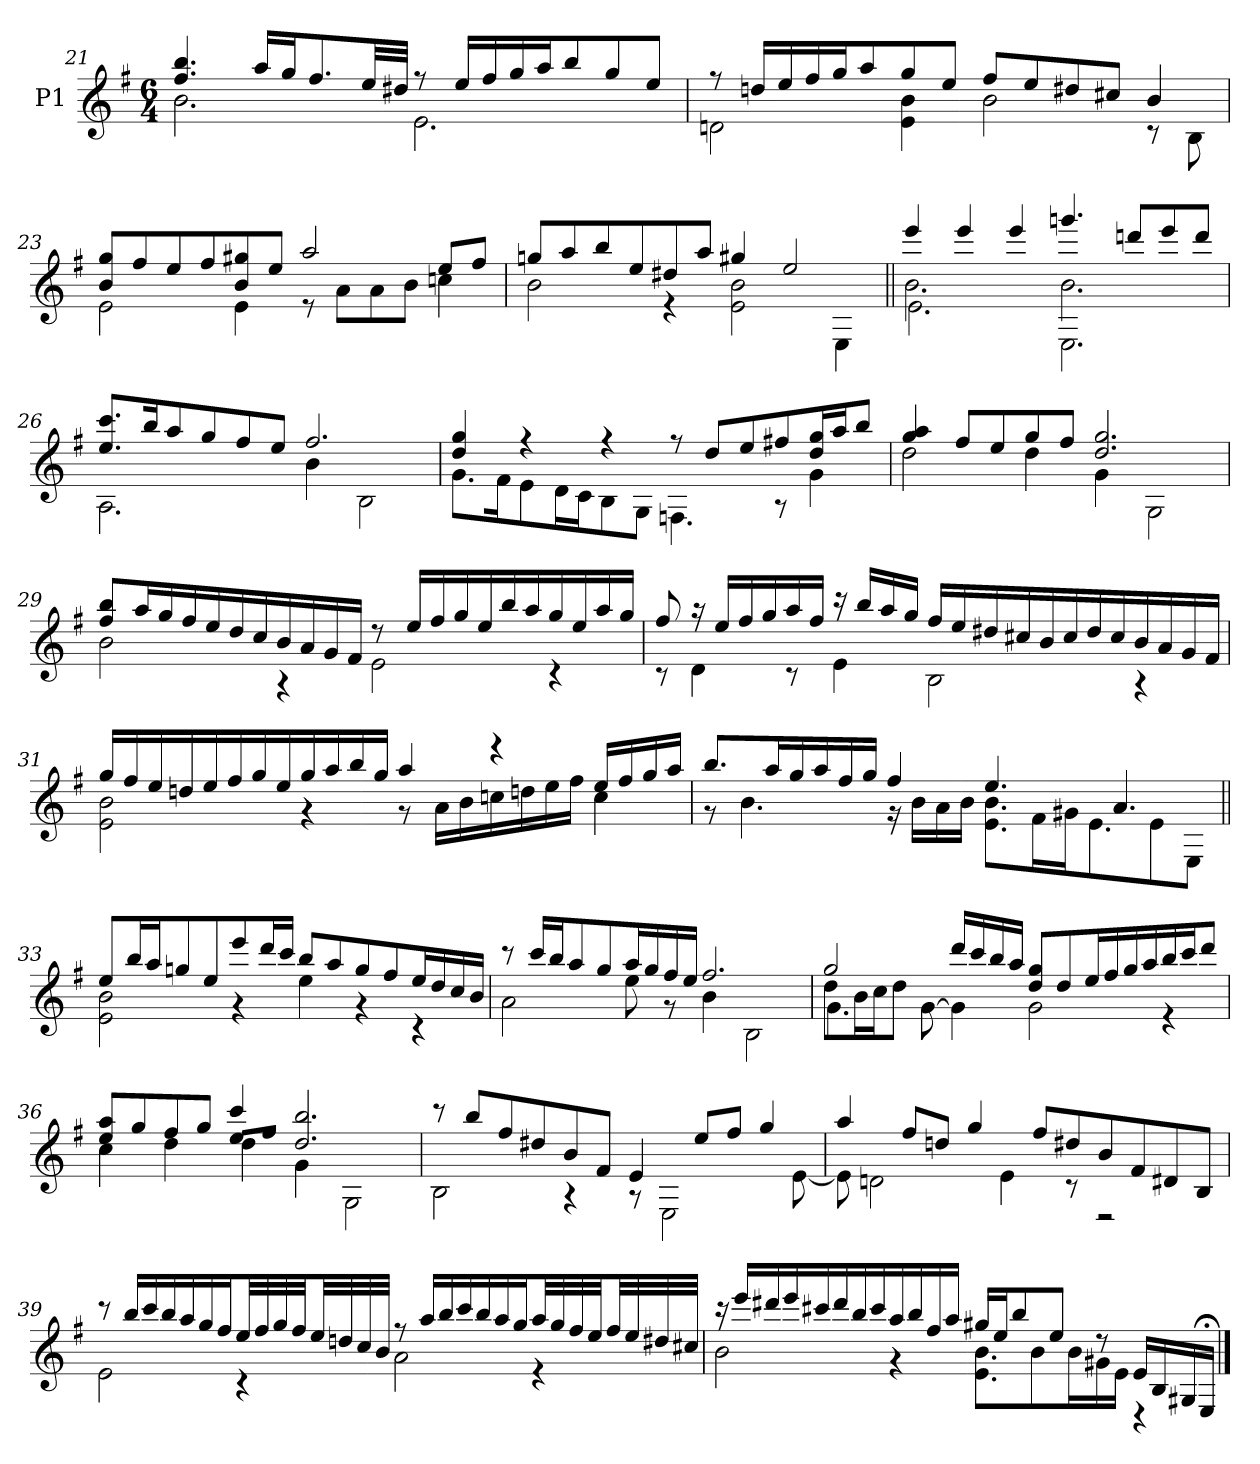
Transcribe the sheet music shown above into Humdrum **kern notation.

**kern
*part1
*staff1
*I"P1
!!LO:LB:g=z
*clefG2
*ITrd7c12
*k[f#]
*e:
*M6/4
=21
*^
4.f#i/ 4.bi	2.Bi\
16ai/LL	.
16gi/J	.
8.f#i/	.
32ei/LL	.
32d#Xi/JJJ	.
8r	2.Ei\
16ei/LL	.
16f#i/	.
16gi/	.
16ai/J	.
8bi/	.
8gi/	.
8ei/J	.
=22	=22
8r	2Dni\
16dni/LL	.
16ei/	.
16f#i/	.
16gi/J	.
8ai/	.
8gi/	4Ei\ 4Bi
8ei/J	.
8f#i/L	2Bi\
8ei/	.
8d#Xi/	.
8c#Xi/J	.
4Bi/	8r
.	8BBi\
!!LO:LB:g=z	!!
=23	=23
8Bi/ 8giL	2Ei\
8f#i/	.
8ei/	.
8f#i/	.
8Bi/ 8g#Xi	4Ei\
8ei/J	.
2ai/	8r
.	8Ai\L
.	8Ai\
.	8Bi\J
8ei/L	4cni\
8f#i/J	.
=24	=24
8gni/L	2Bi\
8ai/	.
8bi/	.
8ei/	.
8d#Xi/	4r
8ai/J	.
4g#Xi/	2Ei\ 2Bi
2ei/	.
.	4EEi\
!!LO:PB:g=z	!!
=25||	=25||
*	*^
4eei/	2.Bi\	2.Ei\
4eei/	.	.
4eei/	.	.
4.ggni/	2.Bi\	2.EEi\
8ddni/L	.	.
8eei/	.	.
8ddi/J	.	.
*	*v	*v
=26	=26
8.ei/ 8.cciL	2.AAi\
16bi/k	.
8ai/	.
8gi/	.
8f#i/	.
8ei/J	.
2.f#i/	4Bi\
.	2BBi\
=27	=27
4di/ 4gi	8.Gi\L
.	16F#i\k
4r	8Ei\
.	16Di\L
.	16Ci\J
4r	8BBi\
.	8GGi\J
8r	4.FFni\
8di/L	.
8ei/	.
8f#Xi/	8r
16di/ 16giL	4Gi\
16ai/J	.
8bi/J	.
!!LO:LB:g=z	!!
=28	=28
4gi/ 4ai	2di\
8f#i/L	.
8ei/	.
8gi/	4di\
8f#i/J	.
2.di/ 2.gi	4Gi\
.	2GGi\
=29	=29
8f#i/ 8biL	2Bi\
16ai/L	.
16gi/	.
16f#i/	.
16ei/	.
16di/	.
16ci/	.
16Bi/	4r
16Ai/	.
16Gi/	.
16F#i/JJ	.
8r	2Ei\
16ei/LL	.
16f#i/	.
16gi/	.
16ei/	.
16bi/	.
16ai/	.
16gi/	4r
16ei/	.
16ai/	.
16gi/JJ	.
!!LO:LB:g=z	!!
=30	=30
8f#i/	8r
16r	4Di\
16ei/LL	.
16f#i/	.
16gi/	.
16ai/	8r
16f#i/JJ	.
16r	4Ei\
16bi/LL	.
16ai/	.
16gi/JJ	.
16f#i/LL	2BBi\
16ei/	.
16d#Xi/	.
16c#Xi/	.
16Bi/	.
16c#i/	.
16d#i/	.
16c#i/	.
16Bi/	4r
16Ai/	.
16Gi/	.
16F#i/JJ	.
=31	=31
16gi/LL	2Ei\ 2Bi
16f#i/	.
16ei/	.
16dni/	.
16ei/	.
16f#i/	.
16gi/	.
16ei/	.
16gi/	4r
16ai/	.
16bi/	.
16gi/JJ	.
4ai/	8r
.	16Ai\LL
.	16Bi\
4r	16cni\
.	16dni\
.	16ei\
.	16f#i\JJ
16ei/LL	4ci\
16f#i/	.
16gi/	.
16ai/JJ	.
!!LO:LB:g=z	!!
=32	=32
8.bi/L	8r
.	4.Bi\
16ai/L	.
16gi/	.
16ai/	.
16f#i/	.
16gi/JJ	.
4f#i/	16r
.	16Bi\LL
.	16Ai\
.	16Bi\JJ
4.ei/	8.Ei\ 8.BiL
.	16F#i\L
.	16G#Xi\J
.	8.Ei\
4.Ai/	.
.	8Ei\
.	8EEi\J
=33||	=33||
8ei/L	2Ei\ 2Bi
16bi/L	.
16ai/J	.
8gni/	.
8ei/	.
8eei/	4r
16ddi/L	.
16cci/JJ	.
8bi/L	4ei\
8ai/	.
8gi/	4r
8f#i/	.
16ei/L	4r
16di/	.
16ci/	.
16Bi/JJ	.
!!LO:LB:g=z	!!
=34	=34
8r	2Ai\
16cci/LL	.
16bi/J	.
8ai/	.
8gi/	.
16ai/L	8ei\
16gi/	.
16f#i/	8r
16ei/JJ	.
2.f#i/	4Bi\
.	2BBi\
=35	=35
*	*^
2gi/	8di\L	4.Gi\
.	16Bi\L	.
.	16ci\J	.
.	8di\J	.
.	4.ryy	[8Gi\
16ddi/LL	.	4Gi\]
16cci/	.	.
16bi/	.	.
16ai/JJ	.	.
8di/ 8giL	2Gi\	2.ryy
8di/	.	.
16ei/L	.	.
16f#i/	.	.
16gi/	.	.
16ai/	.	.
16bi/	4r	.
16cci/J	.	.
8ddi/J	.	.
=36	=36	=36
8ei/ 8aiL	2ryy	4ci\
8gi/	.	.
8f#i/	.	4di\
8gi/J	.	.
4cci/	8ei/L	4di\
.	8f#i/J	.
2.di/ 2.bi	2.ryy	4Gi\
.	.	2GGi\
*	*v	*v
!!LO:LB:g=z
=37	=37
8r	2BBi\
8bi/L	.
8f#i/	.
8d#Xi/	.
8Bi/	4r
8F#i/J	.
4Ei/	8r
.	2EEi\
8ei/L	.
8f#i/J	.
4gi/	.
.	[8Ei\
=38	=38
4ai/	8Ei\]
.	2Dni\
8f#i/L	.
8dni/J	.
4gi/	.
.	4Ei\
8f#i/L	.
8d#Xi/	8r
8Bi/	2r
8F#i/	.
8D#Xi/	.
8BBi/J	.
!!LO:LB:g=z	!!
=39	=39
8r	2Ei\
16bi/LL	.
16cci/	.
16bi/	.
16ai/	.
16gi/	.
16f#i/J	.
32ei/LL	4r
32f#i/	.
32gi/	.
32f#i/JJ	.
32ei/LL	.
32dni/	.
32ci/	.
32Bi/JJJ	.
8r	2Ai\
16ai/LL	.
16bi/	.
16cci/	.
16bi/	.
16ai/	.
16gi/J	.
32ai/LL	4r
32gi/	.
32f#i/	.
32ei/JJ	.
32f#i/LL	.
32ei/	.
32d#Xi/	.
32c#Xi/JJJ	.
!!LO:LB:g=z	!!
=40	=40
16r	2Bi\
16eei/LL	.
16dd#Xi/	.
16eei/	.
16cc#Xi/	.
16dd#i/	.
16bi/	.
16cc#i/	.
16ai/	4r
16bi/	.
16f#i/	.
16ai/JJ	.
16g#Xi/LL	8.Ei\ 8.BiL
16ei/J	.
8bi/	.
.	8Bi\
8ei/J	.
.	16Bi\L
8r	16G#Xi\
.	16Ei\JJ
16Ei/LL	4r
16BBi/	.
16GG#Xi/	.
16EE;i/JJ	.
*v	*v
==
*-
